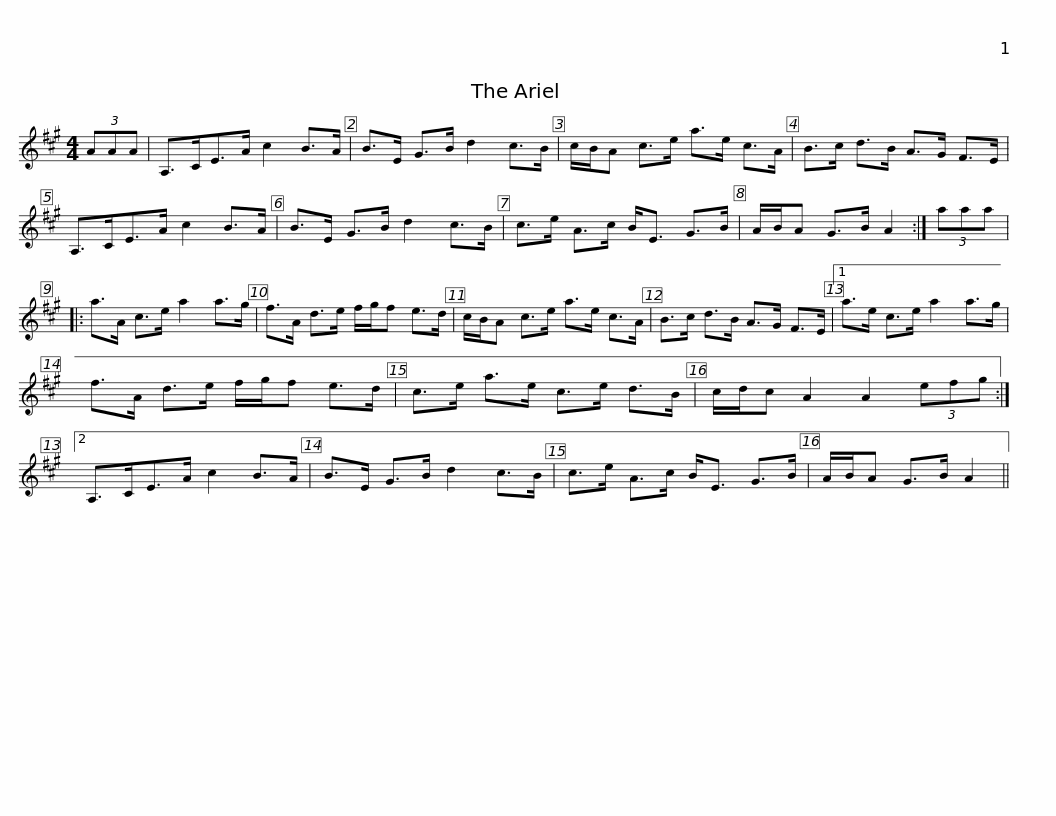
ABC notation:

X:1
L:1/8
M:4/4
I:linebreak $
K:A
V:1 treble
V:1
 (3AAA | A,>CE>A c2 B>A | B>E G>B d2 c>B | c/B/A c>e a>e c>A | B>c d>B A>G F>E |$ %5
 A,>CE>A c2 B>A | B>E G>B d2 c>B | c>e A>c B<E G>B | A/B/A G>B A2 :| (3aaa |:$ %10
 a>A c>e a2 a>g | f>A d>e f/g/f e>d | c/B/A c>e a>e c>A | B>c d>B A>G F>E |1$ a>e c>e a2 a>g | %15
 f>A d>e f/g/f e>d | c>e a>e c>e d>B | c/d/c A2 A2 (3efg :|2$ A,>CE>A c2 B>A | B>E G>B d2 c>B | %20
 c>e A>c B<E G>B | A/B/A G>B A2 || %22
